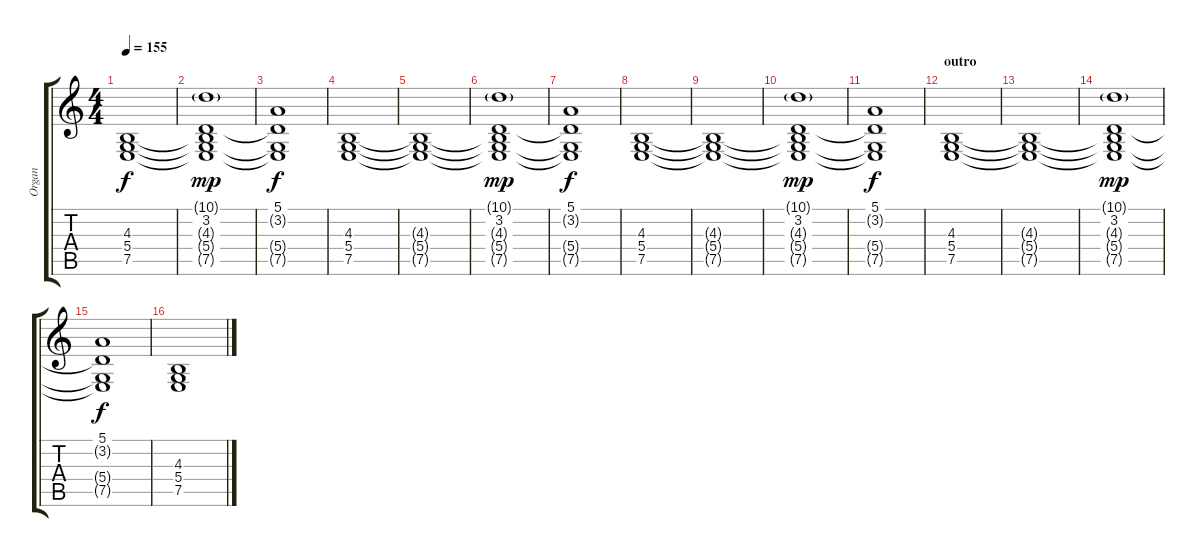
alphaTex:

\track ("Organ" "Organ") {instrument drawbarorgan}
\staff {score tabs}
\tuning (E4 B3 G3 D3 A2 E2) {hide}
\ts (4 4)
\tempo 155
\clef g2
\ks c
(4.3{t} 5.4{t} 7.5{t}).1{dy f} |
(10.1{g} 3.2 4.3{t} 5.4{t} 7.5{t}).1{dy mp} |
(5.1 3.2{t} 5.4{t} 7.5{t}).1{dy f} |
(4.3 5.4 7.5).1 |
(4.3{t} 5.4{t} 7.5{t}).1 |
(10.1{g} 3.2 4.3{t} 5.4{t} 7.5{t}).1{dy mp} |
(5.1 3.2{t} 5.4{t} 7.5{t}).1{dy f} |
(4.3 5.4 7.5).1 |
(4.3{t} 5.4{t} 7.5{t}).1 |
(10.1{g} 3.2 4.3{t} 5.4{t} 7.5{t}).1{dy mp} |
(5.1 3.2{t} 5.4{t} 7.5{t}).1{dy f} |
\section ("" "outro")
(4.3 5.4 7.5).1 |
(4.3{t} 5.4{t} 7.5{t}).1 |
(10.1{g} 3.2 4.3{t} 5.4{t} 7.5{t}).1{dy mp} |
(5.1 3.2{t} 5.4{t} 7.5{t}).1{dy f} |
(4.3 5.4 7.5).1
